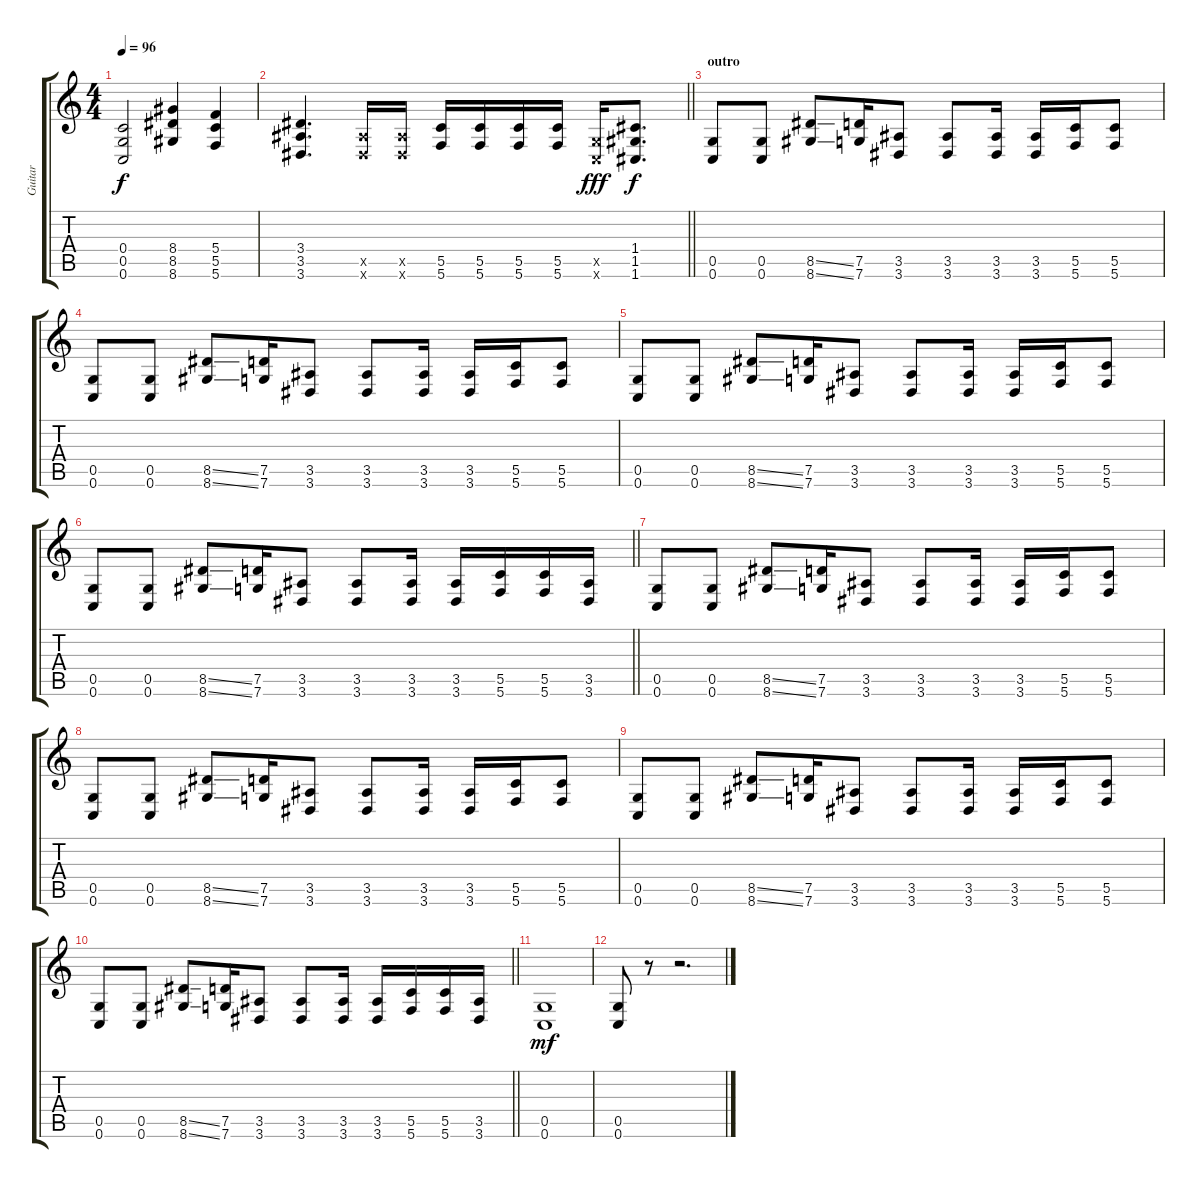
\track ("Guitar" "Guitar") {instrument distortionguitar}
\staff {score tabs}
\tuning (D4 A3 F3 C3 G2 C2) {hide}
\ts (4 4)
\tempo 96
\clef g2
\ks c
(0.4 0.5 0.6).2{dy f} (8.4 8.5 8.6).4 (5.4 5.5 5.6).4 |
\barLineRight lightlight
(3.4 3.5 3.6).4{d} (3.5{x} 3.6{x}).16 (3.5{x} 3.6{x}).16 (5.5 5.6).16 (5.5 5.6).16 (5.5 5.6).16 (5.5 5.6).16 (0.5{x} 0.6{x}).16{dy fff} (1.4 1.5 1.6).8{d dy f} |
\section ("" "outro")
(0.5 0.6).8 (0.5 0.6).8 (8.5{ss} 8.6{ss}).8 (7.5 7.6).16 (3.5 3.6).8 (3.5 3.6).8 (3.5 3.6).16 (3.5 3.6).16 (5.5 5.6).16 (5.5 5.6).8 |
(0.5 0.6).8 (0.5 0.6).8 (8.5{ss} 8.6{ss}).8 (7.5 7.6).16 (3.5 3.6).8 (3.5 3.6).8 (3.5 3.6).16 (3.5 3.6).16 (5.5 5.6).16 (5.5 5.6).8 |
(0.5 0.6).8 (0.5 0.6).8 (8.5{ss} 8.6{ss}).8 (7.5 7.6).16 (3.5 3.6).8 (3.5 3.6).8 (3.5 3.6).16 (3.5 3.6).16 (5.5 5.6).16 (5.5 5.6).8 |
\barLineRight lightlight
(0.5 0.6).8 (0.5 0.6).8 (8.5{ss} 8.6{ss}).8 (7.5 7.6).16 (3.5 3.6).8 (3.5 3.6).8 (3.5 3.6).16 (3.5 3.6).16 (5.5 5.6).16 (5.5 5.6).16 (3.5 3.6).16 |
(0.5 0.6).8 (0.5 0.6).8 (8.5{ss} 8.6{ss}).8 (7.5 7.6).16 (3.5 3.6).8 (3.5 3.6).8 (3.5 3.6).16 (3.5 3.6).16 (5.5 5.6).16 (5.5 5.6).8 |
(0.5 0.6).8 (0.5 0.6).8 (8.5{ss} 8.6{ss}).8 (7.5 7.6).16 (3.5 3.6).8 (3.5 3.6).8 (3.5 3.6).16 (3.5 3.6).16 (5.5 5.6).16 (5.5 5.6).8 |
(0.5 0.6).8 (0.5 0.6).8 (8.5{ss} 8.6{ss}).8 (7.5 7.6).16 (3.5 3.6).8 (3.5 3.6).8 (3.5 3.6).16 (3.5 3.6).16 (5.5 5.6).16 (5.5 5.6).8 |
\barLineRight lightlight
(0.5 0.6).8 (0.5 0.6).8 (8.5{ss} 8.6{ss}).8 (7.5 7.6).16 (3.5 3.6).8 (3.5 3.6).8 (3.5 3.6).16 (3.5 3.6).16 (5.5 5.6).16 (5.5 5.6).16 (3.5 3.6).16 |
(0.5 0.6).1{dy mf} |
(0.5 0.6).8 r.8 r.2{d}
